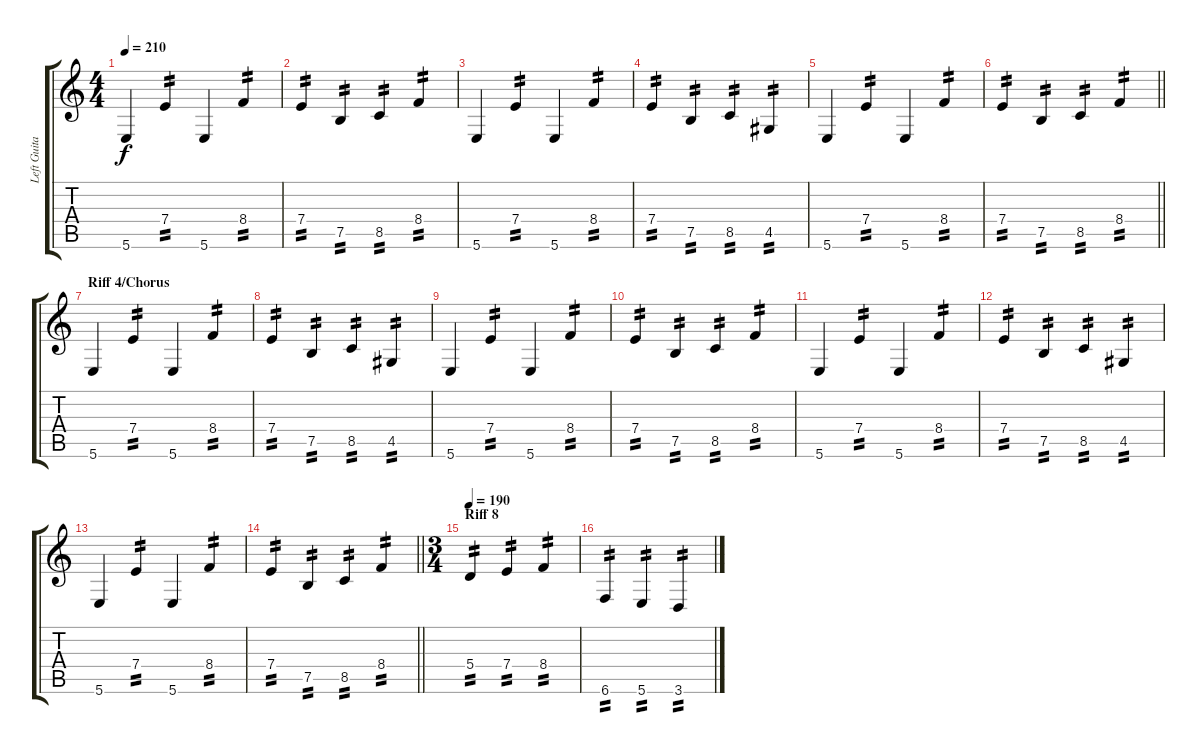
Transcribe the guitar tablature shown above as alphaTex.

\track ("Left Guitar" "Left Guita") {instrument distortionguitar}
\staff {score tabs}
\tuning (B3 Gb3 D3 A2 E2 B1) {hide}
\ts (4 4)
\tempo 210
\clef g2
\ks c
5.6.4{dy f} 7.4.4{tp 2} 5.6.4 8.4.4{tp 2} |
7.4.4{tp 2} 7.5.4{tp 2} 8.5.4{tp 2} 8.4.4{tp 2} |
5.6.4 7.4.4{tp 2} 5.6.4 8.4.4{tp 2} |
7.4.4{tp 2} 7.5.4{tp 2} 8.5.4{tp 2} 4.5.4{tp 2} |
5.6.4 7.4.4{tp 2} 5.6.4 8.4.4{tp 2} |
\barLineRight lightlight
7.4.4{tp 2} 7.5.4{tp 2} 8.5.4{tp 2} 8.4.4{tp 2} |
\section ("" "Riff 4/Chorus")
5.6.4 7.4.4{tp 2} 5.6.4 8.4.4{tp 2} |
7.4.4{tp 2} 7.5.4{tp 2} 8.5.4{tp 2} 4.5.4{tp 2} |
5.6.4 7.4.4{tp 2} 5.6.4 8.4.4{tp 2} |
7.4.4{tp 2} 7.5.4{tp 2} 8.5.4{tp 2} 8.4.4{tp 2} |
5.6.4 7.4.4{tp 2} 5.6.4 8.4.4{tp 2} |
7.4.4{tp 2} 7.5.4{tp 2} 8.5.4{tp 2} 4.5.4{tp 2} |
5.6.4 7.4.4{tp 2} 5.6.4 8.4.4{tp 2} |
\barLineRight lightlight
7.4.4{tp 2} 7.5.4{tp 2} 8.5.4{tp 2} 8.4.4{tp 2} |
\ts (3 4)
\section ("" "Riff 8")
\tempo 190
5.4.4{tp 2} 7.4.4{tp 2} 8.4.4{tp 2} |
6.6.4{tp 2} 5.6.4{tp 2} 3.6.4{tp 2}
